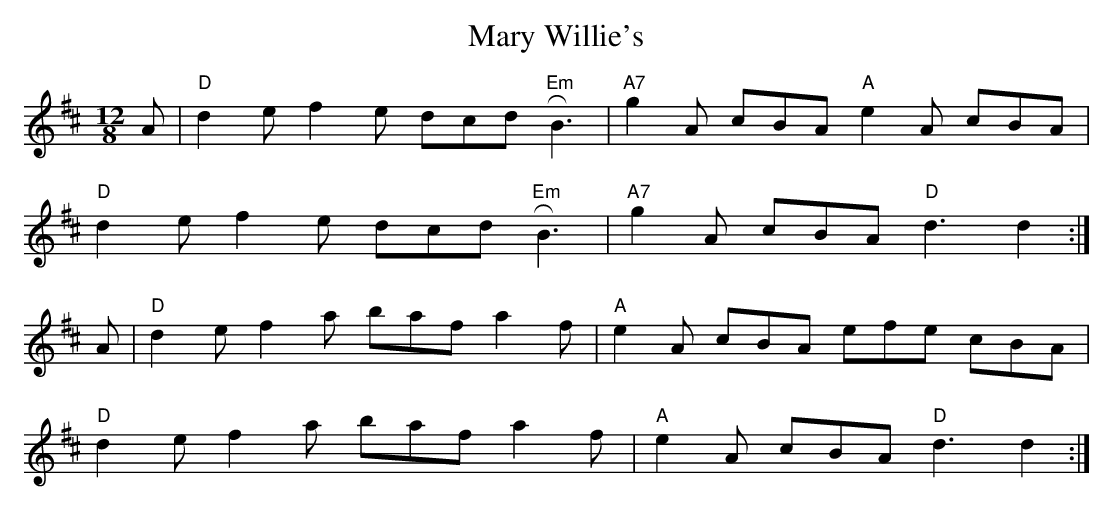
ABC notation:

X:1
T:Mary Willie's
M:12/8
L:1/8
K:D
A|"D"d2 e f2 e dcd "Em"!roll!B3|"A7"g2 A cBA"A"e2 A cBA|
"D"d2 e f2 e dcd "Em"!roll!B3|"A7"g2 A cBA "D"d3 d2 :|]
A|"D"d2 e f2 a baf a2 f|"A"e2 A cBA efe cBA|
"D"d2 e f2 a baf a2 f|"A"e2 A cBA "D"d3 d2:|]
